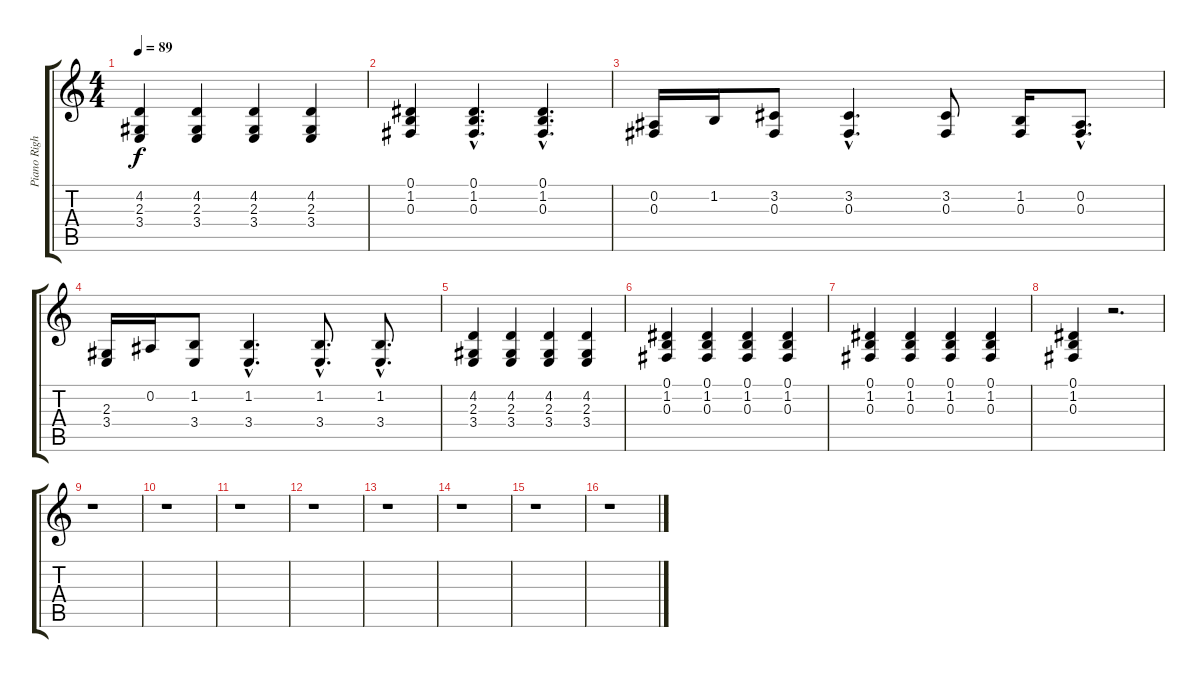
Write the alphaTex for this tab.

\track ("Piano Right Hand (Dizzy)" "Piano Righ") {instrument brightacousticpiano}
\staff {score tabs}
\tuning (Eb4 Bb3 Gb3 Db3 Ab2 Eb2) {hide}
\ts (4 4)
\tempo 89
\clef g2
\ks c
(4.2 2.3 3.4).4{dy f} (4.2 2.3 3.4).4 (4.2 2.3 3.4).4 (4.2 2.3 3.4).4 |
(0.1 1.2 0.3).4 (0.1{hac} 1.2{hac} 0.3{hac}).4{d} (0.1{hac} 1.2{hac} 0.3{hac}).4{d} |
(0.2 0.3).16 1.2.16 (3.2 0.3).8 (3.2{hac} 0.3{hac}).4{d} (3.2 0.3).8 (1.2 0.3).16 (0.2{hac} 0.3{hac}).8{d} |
(2.3 3.4).16 0.2.16 (1.2 3.4).8 (1.2{hac} 3.4{hac}).4{d} (1.2{hac} 3.4{hac}).8{d} (1.2{hac} 3.4{hac}).8{d} |
(4.2 2.3 3.4).4 (4.2 2.3 3.4).4 (4.2 2.3 3.4).4 (4.2 2.3 3.4).4 |
(0.1 1.2 0.3).4 (0.1 1.2 0.3).4 (0.1 1.2 0.3).4 (0.1 1.2 0.3).4 |
(0.1 1.2 0.3).4 (0.1 1.2 0.3).4 (0.1 1.2 0.3).4 (0.1 1.2 0.3).4 |
(0.1 1.2 0.3).4 r.2{d} |
r.1 |
r.1 |
r.1 |
r.1 |
r.1 |
r.1 |
r.1 |
r.1
